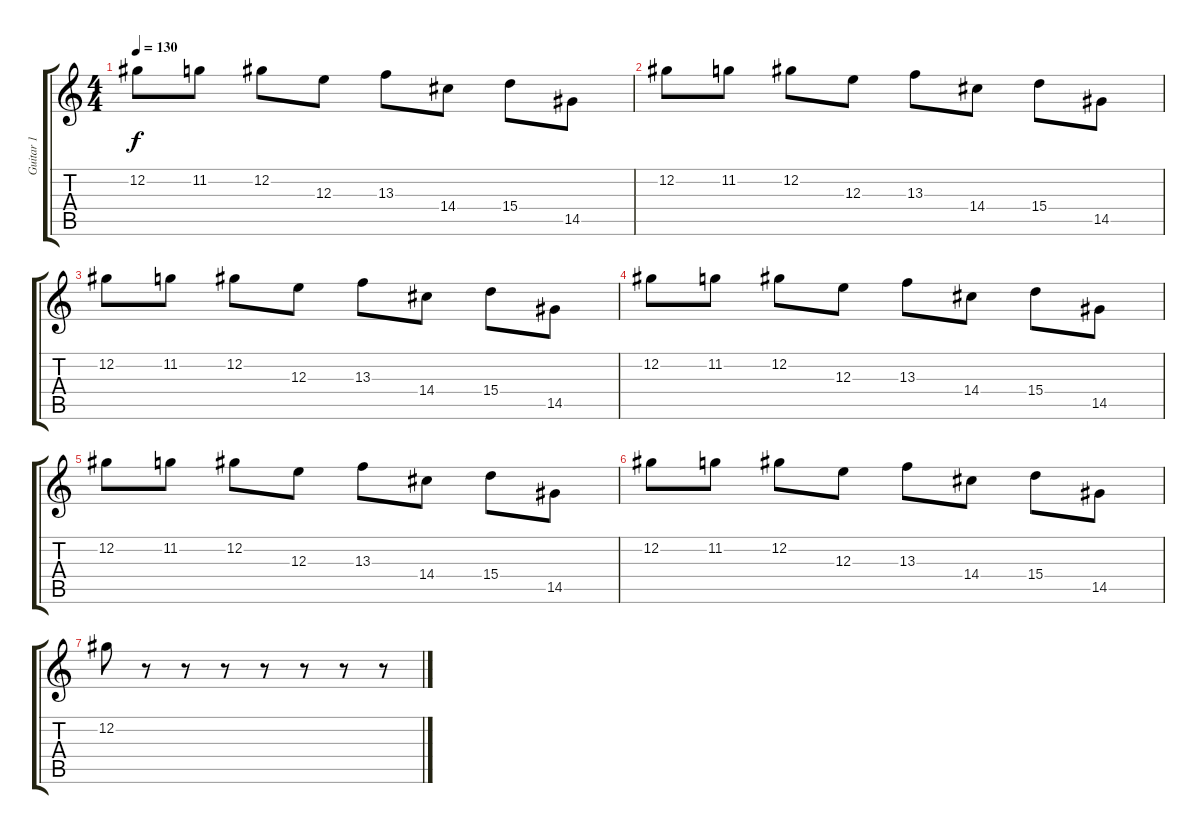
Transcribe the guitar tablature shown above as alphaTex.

\track ("Guitar 1" "Guitar 1") {instrument distortionguitar}
\staff {score tabs}
\tuning (Db4 Ab3 E3 B2 Gb2 Db2) {hide}
\ts (4 4)
\tempo 130
\clef g2
\ks c
12.2.8{dy f} 11.2.8 12.2.8 12.3.8 13.3.8 14.4.8 15.4.8 14.5.8 |
12.2.8 11.2.8 12.2.8 12.3.8 13.3.8 14.4.8 15.4.8 14.5.8 |
12.2.8 11.2.8 12.2.8 12.3.8 13.3.8 14.4.8 15.4.8 14.5.8 |
12.2.8 11.2.8 12.2.8 12.3.8 13.3.8 14.4.8 15.4.8 14.5.8 |
12.2.8 11.2.8 12.2.8 12.3.8 13.3.8 14.4.8 15.4.8 14.5.8 |
12.2.8 11.2.8 12.2.8 12.3.8 13.3.8 14.4.8 15.4.8 14.5.8 |
12.2.8 r.8 r.8 r.8 r.8 r.8 r.8 r.8
